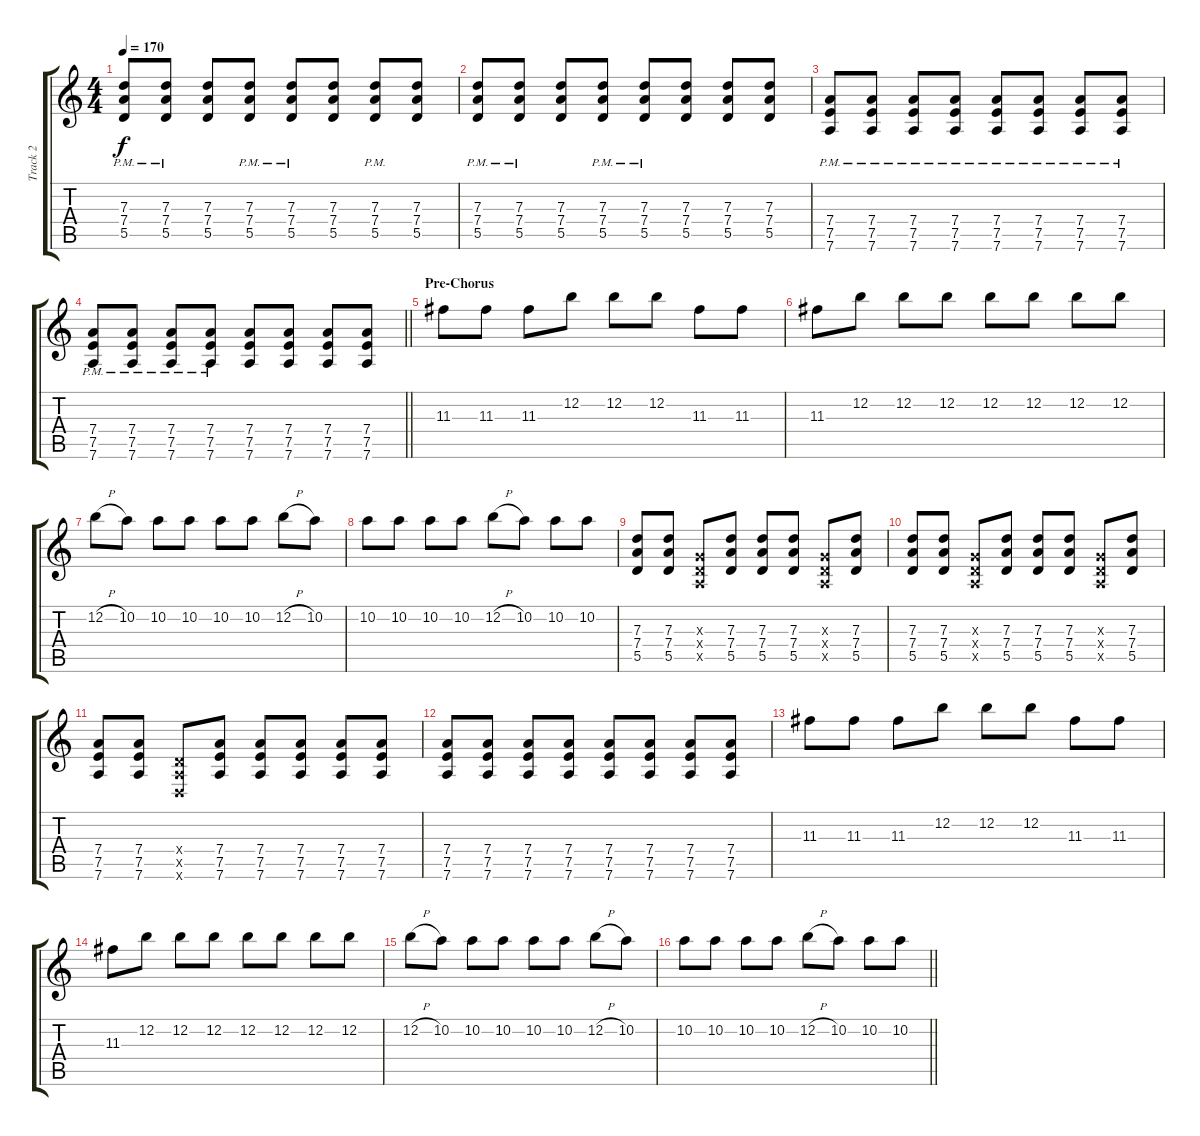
\track ("Track 2" "Track 2") {instrument overdrivenguitar}
\staff {score tabs}
\tuning (E4 B3 G3 D3 A2 D2) {hide}
\ts (4 4)
\tempo 170
\clef g2
\ks c
(7.3{pm} 7.4{pm} 5.5{pm}).8{dy f volume 13} (7.3{pm} 7.4{pm} 5.5{pm}).8 (7.3 7.4 5.5).8 (7.3{pm} 7.4{pm} 5.5{pm}).8 (7.3{pm} 7.4{pm} 5.5{pm}).8 (7.3 7.4 5.5).8 (7.3{pm} 7.4{pm} 5.5{pm}).8 (7.3 7.4 5.5).8 |
(7.3{pm} 7.4{pm} 5.5{pm}).8 (7.3{pm} 7.4{pm} 5.5{pm}).8 (7.3 7.4 5.5).8 (7.3{pm} 7.4{pm} 5.5{pm}).8 (7.3{pm} 7.4{pm} 5.5{pm}).8 (7.3 7.4 5.5).8 (7.3 7.4 5.5).8 (7.3 7.4 5.5).8 |
(7.4{pm} 7.5{pm} 7.6{pm}).8 (7.4{pm} 7.5{pm} 7.6{pm}).8 (7.4{pm} 7.5{pm} 7.6{pm}).8 (7.4{pm} 7.5{pm} 7.6{pm}).8 (7.4{pm} 7.5{pm} 7.6{pm}).8 (7.4{pm} 7.5{pm} 7.6{pm}).8 (7.4{pm} 7.5{pm} 7.6{pm}).8 (7.4{pm} 7.5{pm} 7.6{pm}).8 |
\barLineRight lightlight
(7.4{pm} 7.5{pm} 7.6{pm}).8 (7.4{pm} 7.5{pm} 7.6{pm}).8 (7.4{pm} 7.5{pm} 7.6{pm}).8 (7.4{pm} 7.5{pm} 7.6{pm}).8 (7.4 7.5 7.6).8 (7.4 7.5 7.6).8 (7.4 7.5 7.6).8 (7.4 7.5 7.6).8 |
\section ("" "Pre-Chorus")
11.3.8{volume 11} 11.3.8 11.3.8 12.2.8 12.2.8 12.2.8 11.3.8 11.3.8 |
11.3.8 12.2.8 12.2.8 12.2.8 12.2.8 12.2.8 12.2.8 12.2.8 |
12.2{h}.8 10.2.8 10.2.8 10.2.8 10.2.8 10.2.8 12.2{h}.8 10.2.8 |
10.2.8 10.2.8 10.2.8 10.2.8 12.2{h}.8 10.2.8 10.2.8 10.2.8 |
(7.3 7.4 5.5).8 (7.3 7.4 5.5).8 (0.3{x} 0.4{x} 0.5{x}).8 (7.3 7.4 5.5).8 (7.3 7.4 5.5).8 (7.3 7.4 5.5).8 (0.3{x} 0.4{x} 0.5{x}).8 (7.3 7.4 5.5).8 |
(7.3 7.4 5.5).8 (7.3 7.4 5.5).8 (0.3{x} 0.4{x} 0.5{x}).8 (7.3 7.4 5.5).8 (7.3 7.4 5.5).8 (7.3 7.4 5.5).8 (0.3{x} 0.4{x} 0.5{x}).8 (7.3 7.4 5.5).8 |
(7.4 7.5 7.6).8 (7.4 7.5 7.6).8 (0.4{x} 0.5{x} 0.6{x}).8 (7.4 7.5 7.6).8 (7.4 7.5 7.6).8 (7.4 7.5 7.6).8 (7.4 7.5 7.6).8 (7.4 7.5 7.6).8 |
(7.4 7.5 7.6).8 (7.4 7.5 7.6).8 (7.4 7.5 7.6).8 (7.4 7.5 7.6).8 (7.4 7.5 7.6).8 (7.4 7.5 7.6).8 (7.4 7.5 7.6).8 (7.4 7.5 7.6).8 |
11.3.8 11.3.8 11.3.8 12.2.8 12.2.8 12.2.8 11.3.8 11.3.8 |
11.3.8 12.2.8 12.2.8 12.2.8 12.2.8 12.2.8 12.2.8 12.2.8 |
12.2{h}.8 10.2.8 10.2.8 10.2.8 10.2.8 10.2.8 12.2{h}.8 10.2.8 |
\barLineRight lightlight
10.2.8 10.2.8 10.2.8 10.2.8 12.2{h}.8 10.2.8 10.2.8 10.2.8
